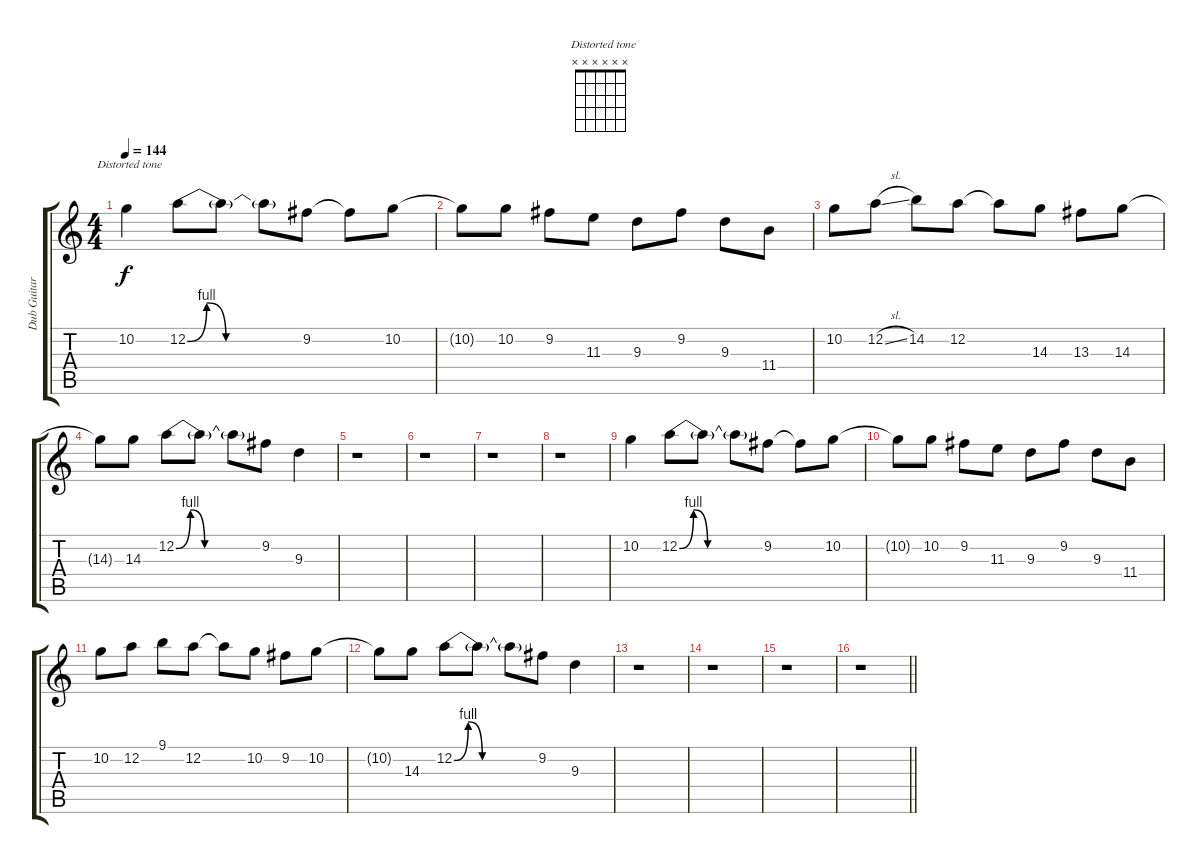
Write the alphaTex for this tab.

\track ("Dub Guitar 2" "Dub Guitar") {instrument distortionguitar}
\staff {score tabs}
\tuning (D4 A3 F3 C3 G2 D2) {hide}
\chord ("  Distorted tone" x x x x x x)
\ts (4 4)
\tempo 144
\clef g2
\ks c
10.2.4{ch "  Distorted tone" dy f volume 10 balance 16} 12.2{be (custom 0 0 10 4 20 0 60 0)}.8 12.2{t}.8 12.2{t}.8 9.2.8 9.2{t}.8 10.2.8 |
10.2{t}.8 10.2.8 9.2.8 11.3.8 9.3.8 9.2.8 9.3.8 11.4.8 |
10.2.8 12.2{sl}.8 14.2.8 12.2.8 12.2{t}.8 14.3.8 13.3.8 14.3.8 |
14.3{t}.8 14.3.8 12.2{be (custom 0 0 10 4 20 0 60 0)}.8 12.2{t}.8 12.2{t}.8 9.2.8 9.3.4 |
r.1 |
r.1 |
r.1 |
r.1 |
10.2.4 12.2{be (custom 0 0 10 4 20 0 60 0)}.8 12.2{t}.8 12.2{t}.8 9.2.8 9.2{t}.8 10.2.8 |
10.2{t}.8 10.2.8 9.2.8 11.3.8 9.3.8 9.2.8 9.3.8 11.4.8 |
10.2.8 12.2.8 9.1.8 12.2.8 12.2{t}.8 10.2.8 9.2.8 10.2.8 |
10.2{t}.8 14.3.8 12.2{be (custom 0 0 10 4 20 0 60 0)}.8 12.2{t}.8 12.2{t}.8 9.2.8 9.3.4 |
r.1 |
r.1 |
r.1 |
\barLineRight lightlight
r.1
